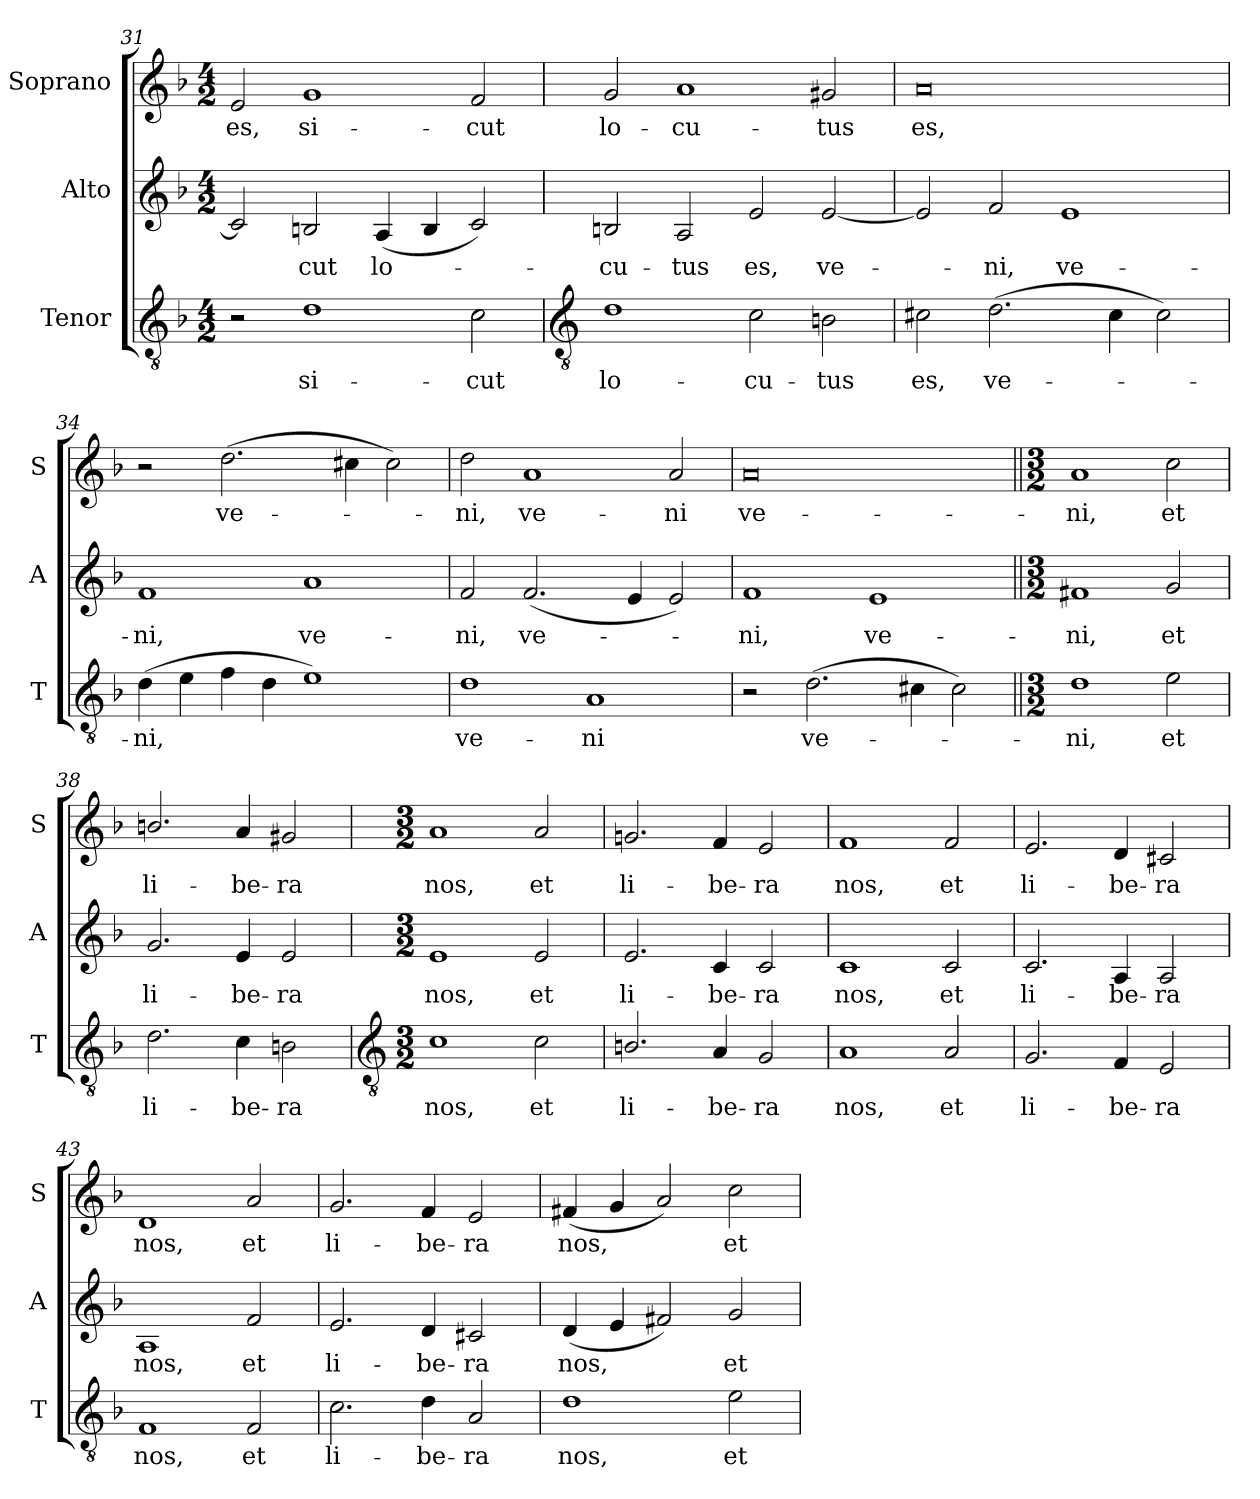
**kern	**text	**kern	**text	**kern	**text
*part3	*part3	*part2	*part2	*part1	*part1
*staff3	*staff3	*staff2	*staff2	*staff1	*staff1
*I"Tenor	*	*I"Alto	*	*I"Soprano	*
*I'T	*	*I'A	*	*I'S	*
*clefGv2	*	*clefG2	*	*clefG2	*
*k[b-]	*	*k[b-]	*	*k[b-]	*
*F:	*	*F:	*	*F:	*
*M4/2	*	*M4/2	*	*M4/2	*
=31	=31	=31	=31	=31	=31
!	!	!	!	!	!LO:LY:b
2r	.	2c]	.	2e	es,
!	!LO:LY:b	!	!LO:LY:b	!	!LO:LY:b
1d	si-	2Bn	cut	1g	si-
!	!	!	!LO:LY:b	!	!
.	.	(<4A	lo-	.	.
.	.	4B	.	.	.
!	!LO:LY:b	!	!	!	!LO:LY:b
2c	-cut	2c)	.	2f	-cut
!!LO:LB:g=z
=32	=32	=32	=32	=32	=32
*clefGv2	*	*	*	*	*
!	!LO:LY:b	!	!LO:LY:b	!	!LO:LY:b
1d	lo-	2Bn	cu-	2g	lo-
!	!	!	!LO:LY:b	!	!LO:LY:b
.	.	2A	-tus	1a	-cu-
!	!LO:LY:b	!	!LO:LY:b	!	!
2c	-cu-	2e	es,	.	.
!	!LO:LY:b	!	!LO:LY:b	!	!LO:LY:b
2Bn	-tus	[2e	ve-	2g#X	-tus
=33	=33	=33	=33	=33	=33
!	!LO:LY:b	!	!	!	!LO:LY:b
2c#X	es,	2e]	.	0a	es,
!	!LO:LY:b	!	!LO:LY:b	!	!
(>2.d	ve-	2f	ni,	.	.
!	!	!	!LO:LY:b	!	!
.	.	1e	ve-	.	.
4c#	.	.	.	.	.
2c#)	.	.	.	.	.
=34	=34	=34	=34	=34	=34
!	!LO:LY:b	!	!LO:LY:b	!	!
(>4d	ni,	1f	-ni,	2r	.
4e	.	.	.	.	.
!	!	!	!	!	!LO:LY:b
4f	.	.	.	(>2.dd	ve-
4d	.	.	.	.	.
!	!	!	!LO:LY:b	!	!
1e)	.	1a	ve-	.	.
.	.	.	.	4cc#X	.
.	.	.	.	2cc#)	.
=35	=35	=35	=35	=35	=35
!	!LO:LY:b	!	!LO:LY:b	!	!LO:LY:b
1d	ve-	2f	-ni,	2dd	ni,
!	!	!	!LO:LY:b	!	!LO:LY:b
.	.	(<2.f	ve-	1a	ve-
!	!LO:LY:b	!	!	!	!
1A	-ni	.	.	.	.
.	.	4e	.	.	.
!	!	!	!	!	!LO:LY:b
.	.	2e)	.	2a	-ni
=36	=36	=36	=36	=36	=36
!	!	!	!LO:LY:b	!	!LO:LY:b
2r	.	1f	ni,	0a	ve-
!	!LO:LY:b	!	!	!	!
(>2.d	ve-	.	.	.	.
!	!	!	!LO:LY:b	!	!
.	.	1e	ve-	.	.
4c#X	.	.	.	.	.
2c#)	.	.	.	.	.
=37||	=37||	=37||	=37||	=37||	=37||
*M3/2	*	*M3/2	*	*M3/2	*
!	!LO:LY:b	!	!LO:LY:b	!	!LO:LY:b
1d	ni,	1f#X	-ni,	1a	-ni,
!	!LO:LY:b	!	!LO:LY:b	!	!LO:LY:b
2e	et	2g	et	2cc	et
=38	=38	=38	=38	=38	=38
!	!LO:LY:b	!	!LO:LY:b	!	!LO:LY:b
2.d	li-	2.g	li-	2.bn/	li-
!	!LO:LY:b	!	!LO:LY:b	!	!LO:LY:b
4c	-be-	4e	-be-	4a	-be-
!	!LO:LY:b	!	!LO:LY:b	!	!LO:LY:b
2Bn	-ra	2e	-ra	2g#X	-ra
!!LO:LB:g=z
=39	=39	=39	=39	=39	=39
*clefGv2	*	*	*	*	*
*M3/2	*	*M3/2	*	*M3/2	*
!	!LO:LY:b	!	!LO:LY:b	!	!LO:LY:b
1c	nos,	1e	nos,	1a	nos,
!	!LO:LY:b	!	!LO:LY:b	!	!LO:LY:b
2c	et	2e	et	2a	et
=40	=40	=40	=40	=40	=40
!	!LO:LY:b	!	!LO:LY:b	!	!LO:LY:b
2.Bn/	li-	2.e	li-	2.gn	li-
!	!LO:LY:b	!	!LO:LY:b	!	!LO:LY:b
4A	-be-	4c	-be-	4f	-be-
!	!LO:LY:b	!	!LO:LY:b	!	!LO:LY:b
2G	-ra	2c	-ra	2e	-ra
=41	=41	=41	=41	=41	=41
!	!LO:LY:b	!	!LO:LY:b	!	!LO:LY:b
1A	nos,	1c	nos,	1f	nos,
!	!LO:LY:b	!	!LO:LY:b	!	!LO:LY:b
2A	et	2c	et	2f	et
=42	=42	=42	=42	=42	=42
!	!LO:LY:b	!	!LO:LY:b	!	!LO:LY:b
2.G	li-	2.c	li-	2.e	li-
!	!LO:LY:b	!	!LO:LY:b	!	!LO:LY:b
4F	-be-	4A	-be-	4d	-be-
!	!LO:LY:b	!	!LO:LY:b	!	!LO:LY:b
2E	-ra	2A	-ra	2c#X	-ra
=43	=43	=43	=43	=43	=43
!	!LO:LY:b	!	!LO:LY:b	!	!LO:LY:b
1F	nos,	1A	nos,	1d	nos,
!	!LO:LY:b	!	!LO:LY:b	!	!LO:LY:b
2F	et	2f	et	2a	et
=44	=44	=44	=44	=44	=44
!	!LO:LY:b	!	!LO:LY:b	!	!LO:LY:b
2.c	li-	2.e	li-	2.g	li-
!	!LO:LY:b	!	!LO:LY:b	!	!LO:LY:b
4d	-be-	4d	-be-	4f	-be-
!	!LO:LY:b	!	!LO:LY:b	!	!LO:LY:b
2A	-ra	2c#X	-ra	2e	-ra
=45	=45	=45	=45	=45	=45
!	!LO:LY:b	!	!LO:LY:b	!	!LO:LY:b
1d	nos,	(<4d	nos,	(<4f#X	nos,
.	.	4e	.	4g	.
.	.	2f#X)	.	2a)	.
!	!LO:LY:b	!	!LO:LY:b	!	!LO:LY:b
2e	et	2g	et	2cc	et
=	=	=	=	=	=
*-	*-	*-	*-	*-	*-
